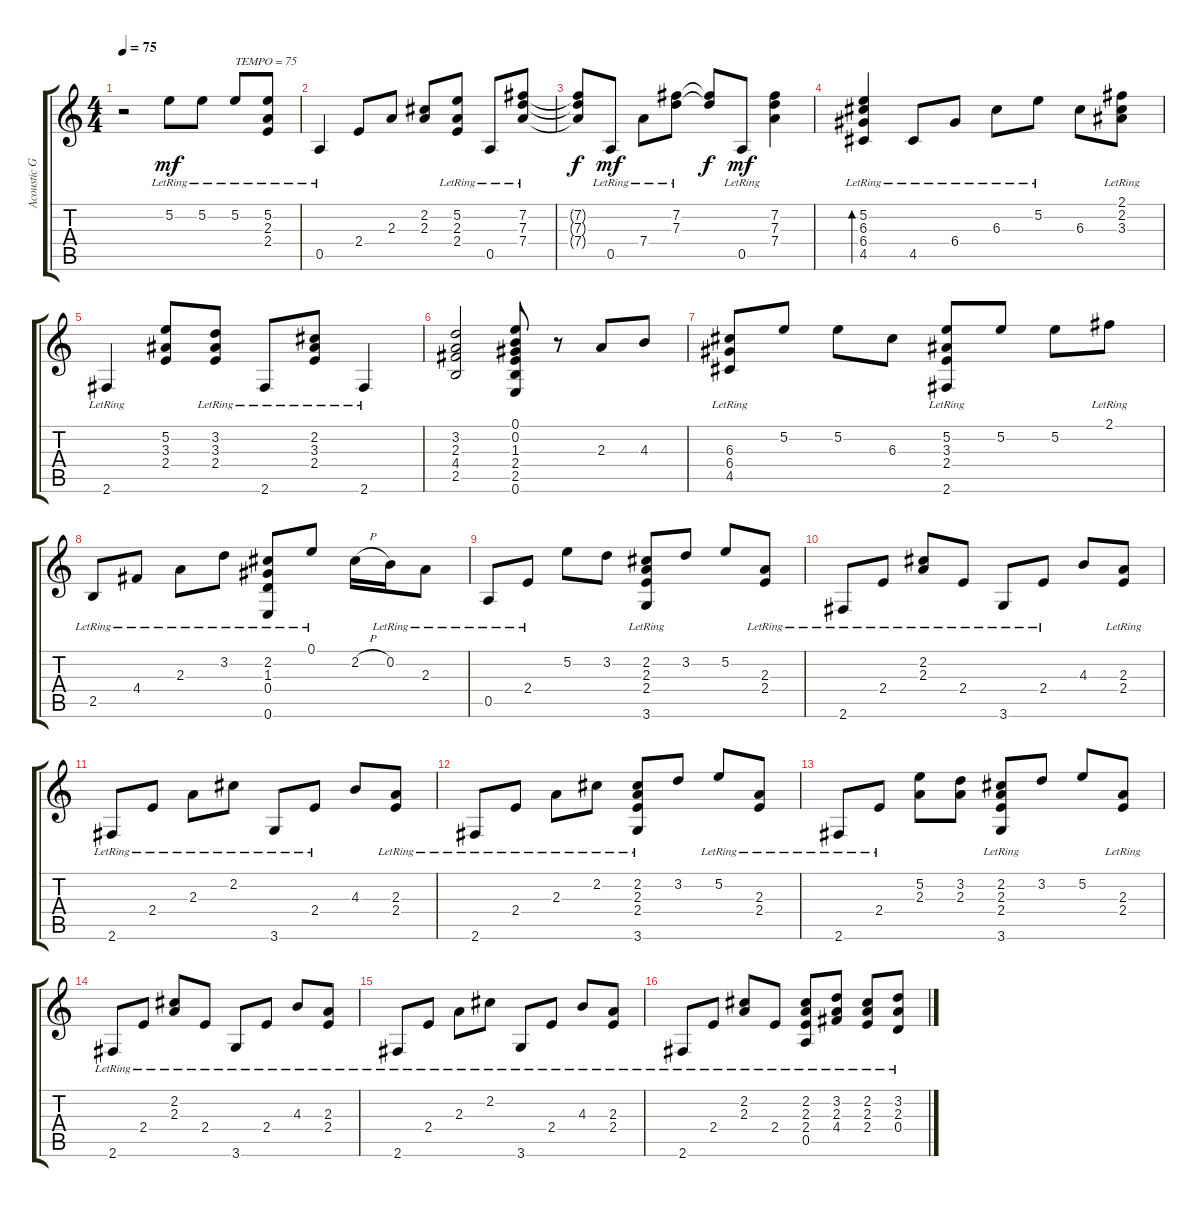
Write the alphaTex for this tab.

\track ("Acoustic Guitar" "Acoustic G") {instrument acousticguitarnylon}
\staff {score tabs}
\tuning (E4 B3 G3 D3 A2 E2) {hide}
\ts (4 4)
\tempo 75
\clef g2
\ks c
r.2{dy mf instrument acousticguitarnylon} 5.2{lr}.8 5.2{lr}.8 5.2{lr}.8{txt "TEMPO = 75"} (5.2{lr} 2.3{lr} 2.4{lr}).8 |
0.5{lr}.4 2.4.8 2.3.8 (2.2 2.3).8 (5.2{lr} 2.3{lr} 2.4{lr}).8 0.5{lr}.8 (7.2{lr} 7.3{lr} 7.4{lr}).8 |
(7.2{t} 7.3{t} 7.4{t}).8{dy f} 0.5{lr}.8{dy mf} 7.4{lr}.8 (7.2{lr} 7.3{lr}).8 (7.2{t} 7.3{t}).8{dy f} 0.5{lr}.8{dy mf} (7.2 7.3 7.4).4 |
(5.2{lr} 6.3{lr} 6.4{lr} 4.5{lr}).4{bd 120} 4.5{lr}.8 6.4{lr}.8 6.3{lr}.8 5.2{lr}.8 6.3.8 (2.1{lr} 2.2{lr} 3.3{lr}).8 |
2.6{lr}.4 (5.2 3.3 2.4).8 (3.2{lr} 3.3{lr} 2.4{lr}).8 2.6{lr}.8 (2.2{lr} 3.3{lr} 2.4{lr}).8 2.6{lr}.4 |
(3.2 2.3 4.4 2.5).2 (0.1 0.2 1.3 2.4 2.5 0.6).8 r.8 2.3.8 4.3.8 |
(6.3{lr} 6.4{lr} 4.5{lr}).8 5.2.8 5.2.8 6.3.8 (5.2 3.3{lr} 2.4{lr} 2.6{lr}).8 5.2.8 5.2.8 2.1{lr}.8 |
2.5{lr}.8 4.4{lr}.8 2.3{lr}.8 3.2{lr}.8 (2.2{lr} 1.3{lr} 0.4{lr} 0.6{lr}).8 0.1{lr}.8 2.2{h}.16 0.2{lr}.16 2.3{lr}.8 |
0.5{lr}.8 2.4{lr}.8 5.2.8 3.2.8 (2.2 2.3{lr} 2.4{lr} 3.6{lr}).8 3.2.8 5.2.8 (2.3{lr} 2.4{lr}).8 |
2.6{lr}.8 2.4{lr}.8 (2.2{lr} 2.3{lr}).8 2.4{lr}.8 3.6{lr}.8 2.4{lr}.8 4.3.8 (2.3{lr} 2.4{lr}).8 |
2.6{lr}.8 2.4{lr}.8 2.3{lr}.8 2.2{lr}.8 3.6{lr}.8 2.4{lr}.8 4.3.8 (2.3{lr} 2.4{lr}).8 |
2.6{lr}.8 2.4{lr}.8 2.3{lr}.8 2.2{lr}.8 (2.2 2.3{lr} 2.4{lr} 3.6{lr}).8 3.2.8 5.2{lr}.8 (2.3{lr} 2.4{lr}).8 |
2.6{lr}.8 2.4{lr}.8 (5.2 2.3).8 (3.2 2.3).8 (2.2 2.3{lr} 2.4{lr} 3.6{lr}).8 3.2.8 5.2.8 (2.3{lr} 2.4{lr}).8 |
2.6{lr}.8 2.4{lr}.8 (2.2{lr} 2.3{lr}).8 2.4{lr}.8 3.6{lr}.8 2.4{lr}.8 4.3{lr}.8 (2.3{lr} 2.4{lr}).8 |
2.6{lr}.8 2.4{lr}.8 2.3{lr}.8 2.2{lr}.8 3.6{lr}.8 2.4{lr}.8 4.3{lr}.8 (2.3{lr} 2.4{lr}).8 |
2.6{lr}.8 2.4{lr}.8 (2.2{lr} 2.3{lr}).8 2.4{lr}.8 (2.2 2.3 2.4 0.5{lr}).8 (3.2 2.3 4.4{lr}).8 (2.2{lr} 2.3{lr} 2.4).8 (3.2{lr} 2.3{lr} 0.4{lr}).8
